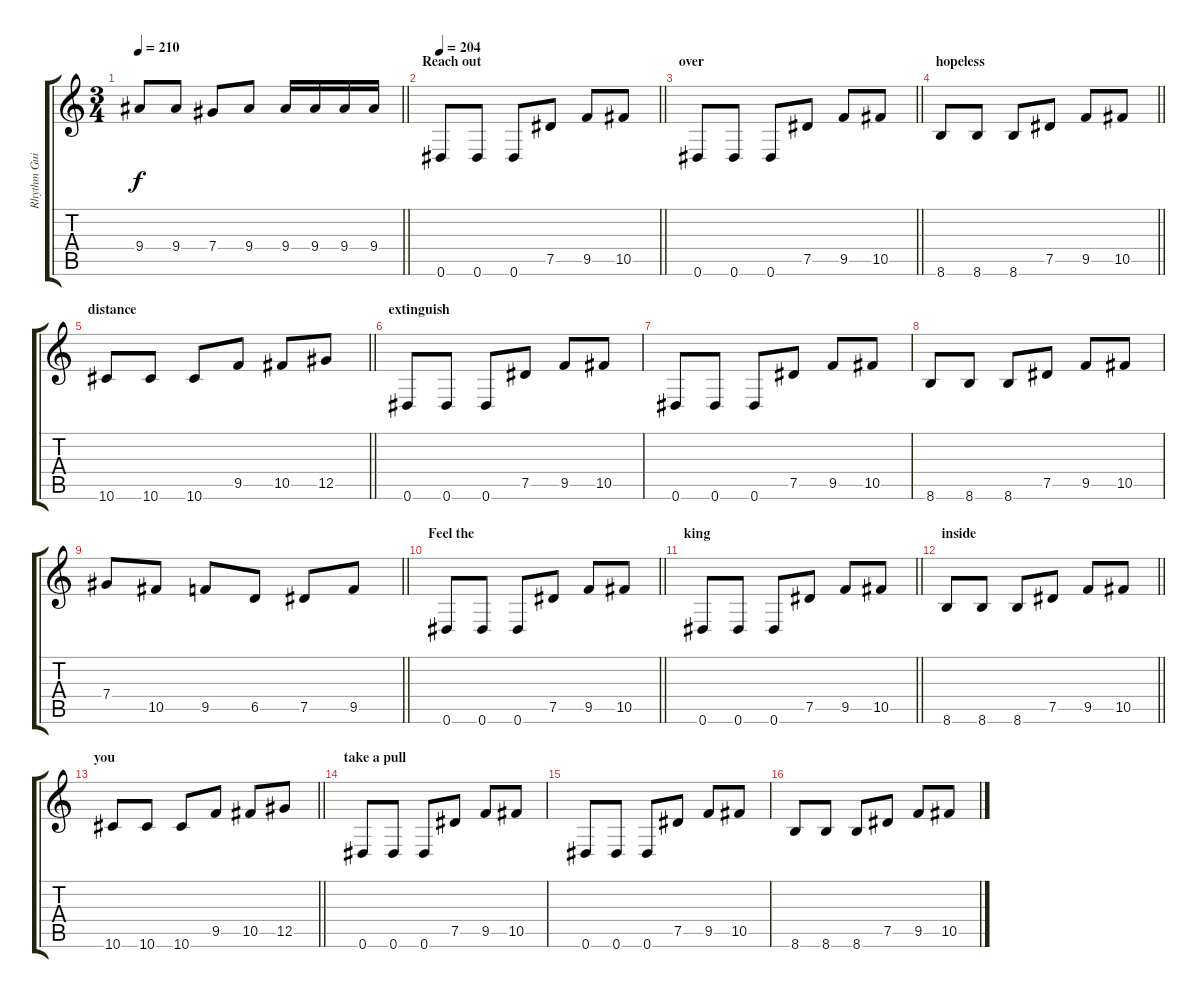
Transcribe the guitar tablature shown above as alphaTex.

\track ("Rhythm Guitar" "Rhythm Gui") {instrument overdrivenguitar}
\staff {score tabs}
\tuning (Eb4 Bb3 Gb3 Db3 Ab2 Eb2) {hide}
\ts (3 4)
\tempo 210
\clef g2
\barLineRight lightlight
\ks c
9.4.8{dy f} 9.4.8 7.4.8 9.4.8 9.4.16 9.4.16 9.4.16 9.4.16 |
\section ("" "Reach out ")
\tempo 204
\barLineRight lightlight
0.6.8 0.6.8 0.6.8 7.5.8 9.5.8 10.5.8 |
\section ("" "over")
\barLineRight lightlight
0.6.8 0.6.8 0.6.8 7.5.8 9.5.8 10.5.8 |
\section ("" "hopeless ")
\barLineRight lightlight
8.6.8 8.6.8 8.6.8 7.5.8 9.5.8 10.5.8 |
\section ("" "distance ")
\barLineRight lightlight
10.6.8 10.6.8 10.6.8 9.5.8 10.5.8 12.5.8 |
\section ("" "extinguish")
0.6.8 0.6.8 0.6.8 7.5.8 9.5.8 10.5.8 |
0.6.8 0.6.8 0.6.8 7.5.8 9.5.8 10.5.8 |
8.6.8 8.6.8 8.6.8 7.5.8 9.5.8 10.5.8 |
\barLineRight lightlight
7.4.8 10.5.8 9.5.8 6.5.8 7.5.8 9.5.8 |
\section ("" "Feel the ")
\barLineRight lightlight
0.6.8 0.6.8 0.6.8 7.5.8 9.5.8 10.5.8 |
\section ("" "king")
\barLineRight lightlight
0.6.8 0.6.8 0.6.8 7.5.8 9.5.8 10.5.8 |
\section ("" "inside ")
\barLineRight lightlight
8.6.8 8.6.8 8.6.8 7.5.8 9.5.8 10.5.8 |
\section ("" "you")
\barLineRight lightlight
10.6.8 10.6.8 10.6.8 9.5.8 10.5.8 12.5.8 |
\section ("" "take a pull")
0.6.8 0.6.8 0.6.8 7.5.8 9.5.8 10.5.8 |
0.6.8 0.6.8 0.6.8 7.5.8 9.5.8 10.5.8 |
8.6.8 8.6.8 8.6.8 7.5.8 9.5.8 10.5.8
